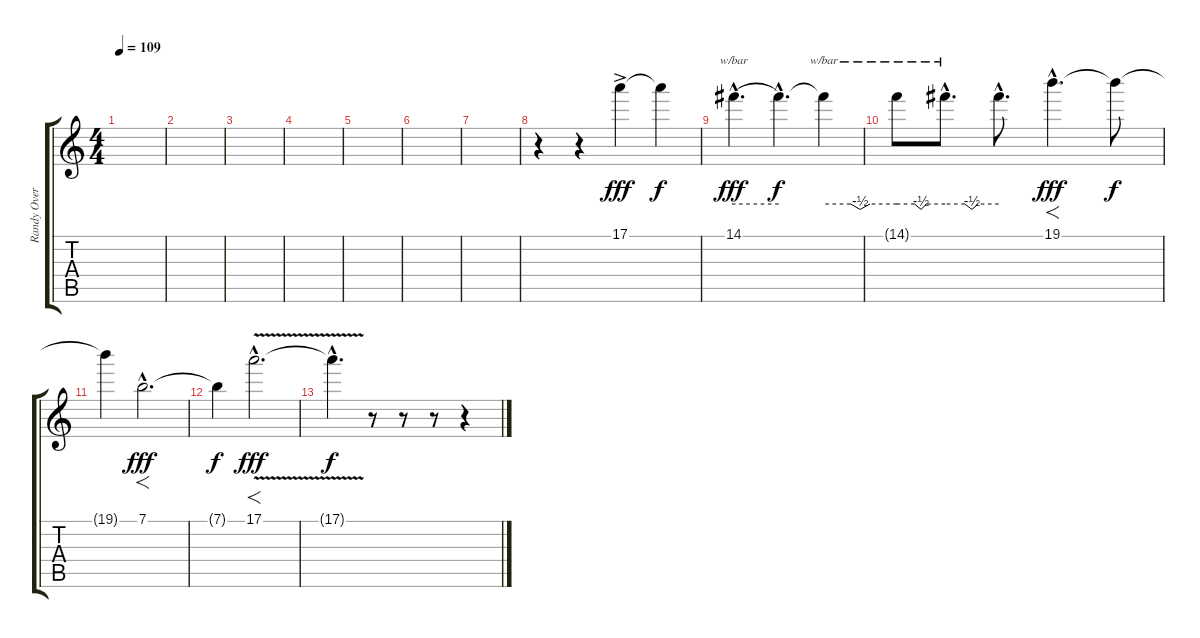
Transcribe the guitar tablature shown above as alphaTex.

\track ("Randy Overtones" "Randy Over") {instrument overdrivenguitar}
\staff {score tabs}
\tuning (E4 B3 G3 D3 A2 E2) {hide}
\ts (4 4)
\tempo 109
\clef g2
\ks c
|
|
|
|
|
|
|
r.4{volume 0} r.4 17.1{ac}.4{dy fff volume 16} 17.1{t}.4{dy f} |
14.1{hac}.4{d tbe (hold default 0 0 60 0) dy fff} 14.1{hac t}.4{d dy f} 14.1{t}.4{tbe (custom default 0 0 22 0 30 -2 38 0 60 0)} |
14.1{t}.8{tbe (custom default 0 0 22 0 30 -2 37 0 60 0)} 14.1{hac t}.8{d tbe (custom default 0 0 22 0 30 -2 37 0 60 0)} 14.1{hac t}.8{d} 19.1{hac}.4{f d dy fff} 19.1{t}.8{dy f} |
19.1{t}.4 7.1{hac}.2{f d dy fff} |
7.1{t}.4{dy f} 17.1{v hac}.2{f d dy fff} |
17.1{hac t}.4{d dy f} r.8 r.8 r.8 r.4
